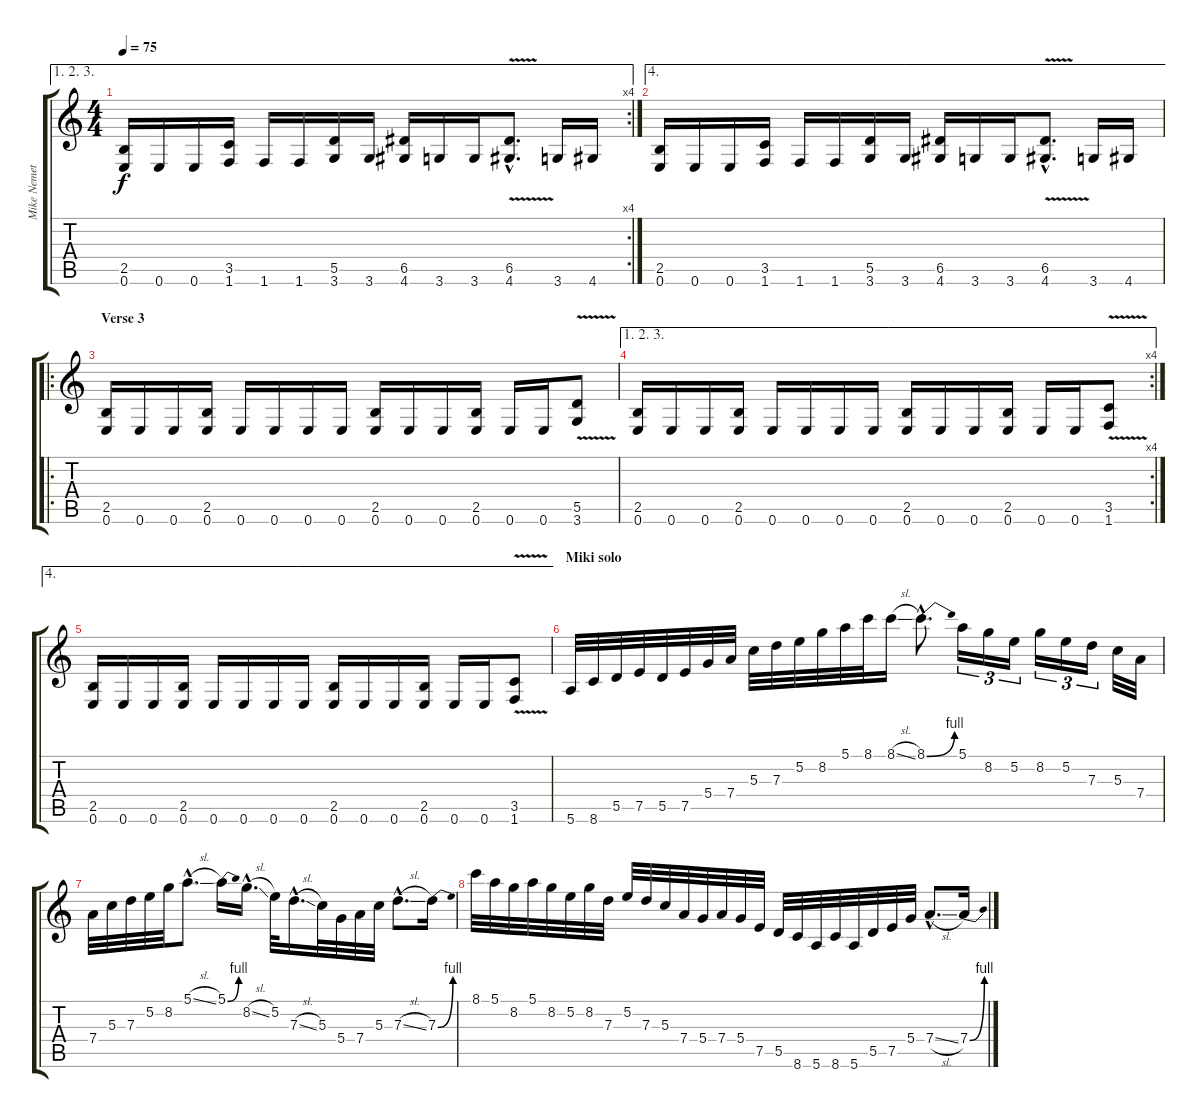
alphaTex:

\track ("Mike Nemeth" "Mike Nemet") {instrument distortionguitar}
\staff {score tabs}
\tuning (E4 B3 G3 D3 A2 E2) {hide}
\ae (1 2 3)
\rc 4
\ts (4 4)
\tempo 75
\clef g2
\ks c
(2.5 0.6).16{dy f} 0.6.16 0.6.16 (3.5 1.6).16 1.6.16 1.6.16 (5.5 3.6).16 3.6.16 (6.5 4.6).16 3.6.16 3.6.16 (6.5{v hac} 4.6{hac}).8{d} 3.6.16 4.6.16 |
\ae 4
(2.5 0.6).16 0.6.16 0.6.16 (3.5 1.6).16 1.6.16 1.6.16 (5.5 3.6).16 3.6.16 (6.5 4.6).16 3.6.16 3.6.16 (6.5{v hac} 4.6{hac}).8{d} 3.6.16 4.6.16 |
\ro
\section ("" "Verse 3")
(2.5 0.6).16 0.6.16 0.6.16 (2.5 0.6).16 0.6.16 0.6.16 0.6.16 0.6.16 (2.5 0.6).16 0.6.16 0.6.16 (2.5 0.6).16 0.6.16 0.6.16 (5.5{v} 3.6).8 |
\ae (1 2 3)
\rc 4
(2.5 0.6).16 0.6.16 0.6.16 (2.5 0.6).16 0.6.16 0.6.16 0.6.16 0.6.16 (2.5 0.6).16 0.6.16 0.6.16 (2.5 0.6).16 0.6.16 0.6.16 (3.5{v} 1.6).8 |
\ae 4
(2.5 0.6).16 0.6.16 0.6.16 (2.5 0.6).16 0.6.16 0.6.16 0.6.16 0.6.16 (2.5 0.6).16 0.6.16 0.6.16 (2.5 0.6).16 0.6.16 0.6.16 (3.5 1.6{v}).8 |
\section ("" "Miki solo")
5.6.32 8.6.32 5.5.32 7.5.32 5.5.32 7.5.32 5.4.32 7.4.32 5.3.32 7.3.32 5.2.32 8.2.32 5.1.32 8.1.32 8.1{sl}.16 8.1{be (bend 0 0 60 4) hac}.8{d} 5.1.16{tu (3 2)} 8.2.16{tu (3 2)} 5.2.16{tu (3 2)} 8.2.16{tu (3 2)} 5.2.16{tu (3 2)} 7.3.16{tu (3 2)} 5.3.32 7.4.32 |
7.4.32 5.3.32 7.3.32 5.2.32 8.2.32 5.1{sl hac}.8{d} 5.1{be (bend 0 0 60 4)}.16 8.2{sl hac}.16{d} 5.2.32 7.3{sl hac}.16{d} 5.3.32 5.4.32 7.4.32 5.3.32 7.3{sl hac}.8{d} 7.3{be (bend 0 0 60 4)}.16 |
8.1.32 5.1.32 8.2.32 5.1.32 8.2.32 5.2.32 8.2.32 7.3.32 5.2.32 7.3.32 5.3.32 7.4.32 5.4.32 7.4.32 5.4.32 7.5.32 5.5.32 8.6.32 5.6.32 8.6.32 5.6.32 5.5.32 7.5.32 5.4.32 7.4{sl hac}.8{d} 7.4{be (bend 0 0 60 4)}.16
